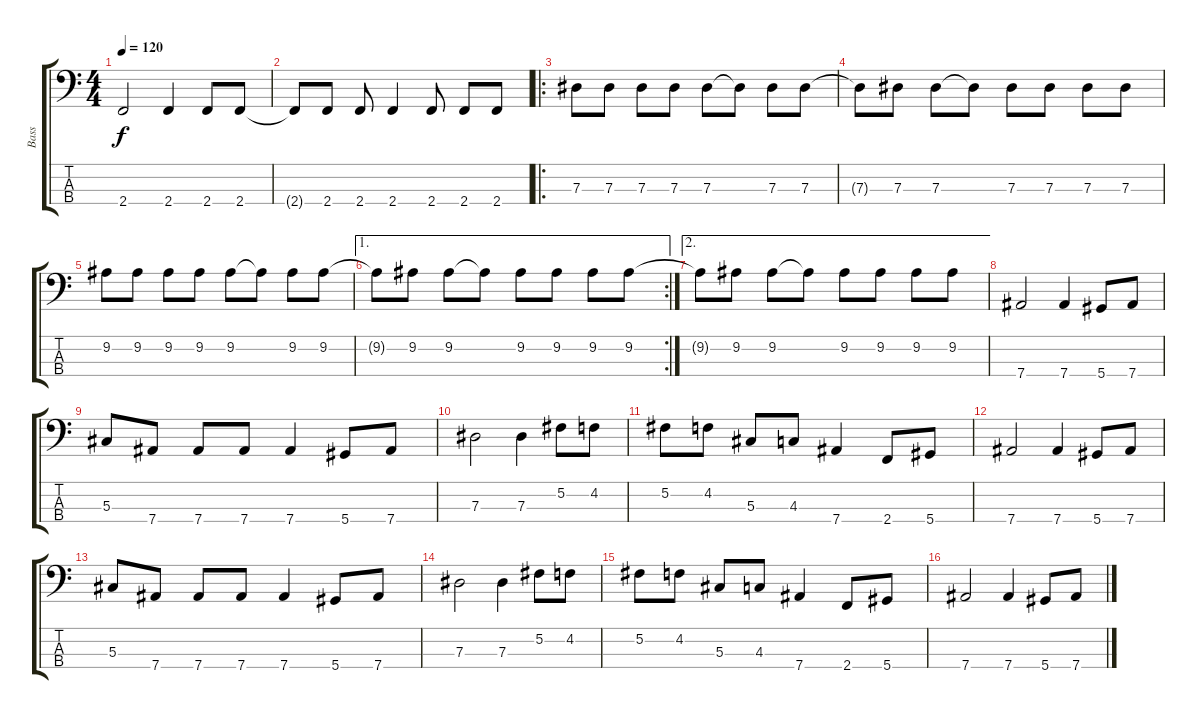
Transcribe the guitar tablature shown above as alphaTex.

\track ("Bass" "Bass") {instrument electricbassfinger}
\staff {score tabs}
\tuning (Gb2 Db2 Ab1 Eb1) {hide}
\ts (4 4)
\tempo 120
\clef f4
\ks c
2.4.2{dy f} 2.4.4 2.4.8 2.4.8 |
2.4{t}.8 2.4.8 2.4.8 2.4.4 2.4.8 2.4.8 2.4.8 |
\ro
7.3.8 7.3.8 7.3.8 7.3.8 7.3.8 7.3{t}.8 7.3.8 7.3.8 |
7.3{t}.8 7.3.8 7.3.8 7.3{t}.8 7.3.8 7.3.8 7.3.8 7.3.8 |
9.2.8 9.2.8 9.2.8 9.2.8 9.2.8 9.2{t}.8 9.2.8 9.2.8 |
\ae 1
\rc 2
9.2{t}.8 9.2.8 9.2.8 9.2{t}.8 9.2.8 9.2.8 9.2.8 9.2.8 |
\ae 2
9.2{t}.8 9.2.8 9.2.8 9.2{t}.8 9.2.8 9.2.8 9.2.8 9.2.8 |
7.4.2 7.4.4 5.4.8 7.4.8 |
5.3.8 7.4.8 7.4.8 7.4.8 7.4.4 5.4.8 7.4.8 |
7.3.2 7.3.4 5.2.8 4.2.8 |
5.2.8 4.2.8 5.3.8 4.3.8 7.4.4 2.4.8 5.4.8 |
7.4.2 7.4.4 5.4.8 7.4.8 |
5.3.8 7.4.8 7.4.8 7.4.8 7.4.4 5.4.8 7.4.8 |
7.3.2 7.3.4 5.2.8 4.2.8 |
5.2.8 4.2.8 5.3.8 4.3.8 7.4.4 2.4.8 5.4.8 |
7.4.2 7.4.4 5.4.8 7.4.8
